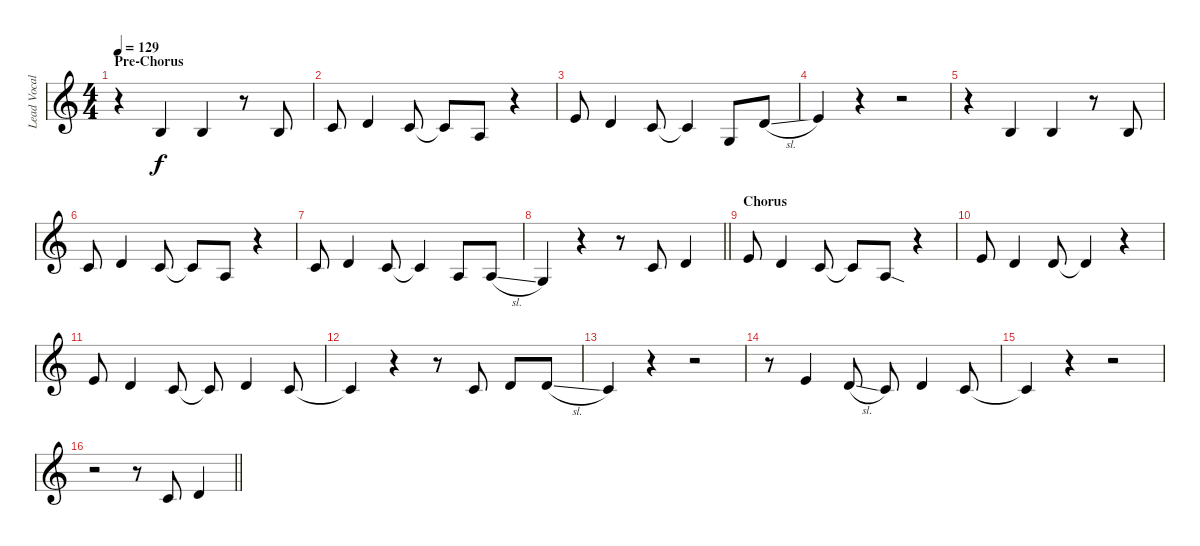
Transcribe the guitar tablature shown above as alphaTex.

\track ("Lead Vocals" "Lead Vocal") {instrument lead6voice}
\staff {score}
\tuning (E4 B3 G3 D3 A2 E2) {hide}
\ts (4 4)
\section ("" "Pre-Chorus")
\tempo 129
\clef g2
\ks c
r.4{dy f} 4.3.4 4.3.4 r.8 4.3.8 |
5.3.8 3.2.4 5.3.8 5.3{t}.8 2.3.8 r.4 |
5.2.8 3.2.4 5.3.8 5.3{t}.4 5.4.8 3.2{sl}.8 |
5.2.4 r.4 r.2 |
r.4 4.3.4 4.3.4 r.8 4.3.8 |
5.3.8 3.2.4 5.3.8 5.3{t}.8 2.3.8 r.4 |
5.3.8 3.2.4 5.3.8 5.3{t}.4 2.3.8 2.3{sl}.8 |
\barLineRight lightlight
0.3.4 r.4 r.8 5.3.8 3.2.4 |
\section ("" "Chorus")
5.2.8 3.2.4 5.3.8 5.3{t}.8 2.3{sod}.8 r.4 |
5.2.8 3.2.4 3.2.8 3.2{t}.4 r.4 |
5.2.8 3.2.4 5.3.8 5.3{t}.8 3.2.4 5.3.8 |
5.3{t}.4 r.4 r.8 5.3.8 3.2.8 3.2{sl}.8 |
1.2.4 r.4 r.2 |
r.8 5.2.4 3.2{sl}.8 1.2.8 3.2.4 5.3.8 |
5.3{t}.4 r.4 r.2 |
\barLineRight lightlight
r.2 r.8 5.3.8 3.2.4
